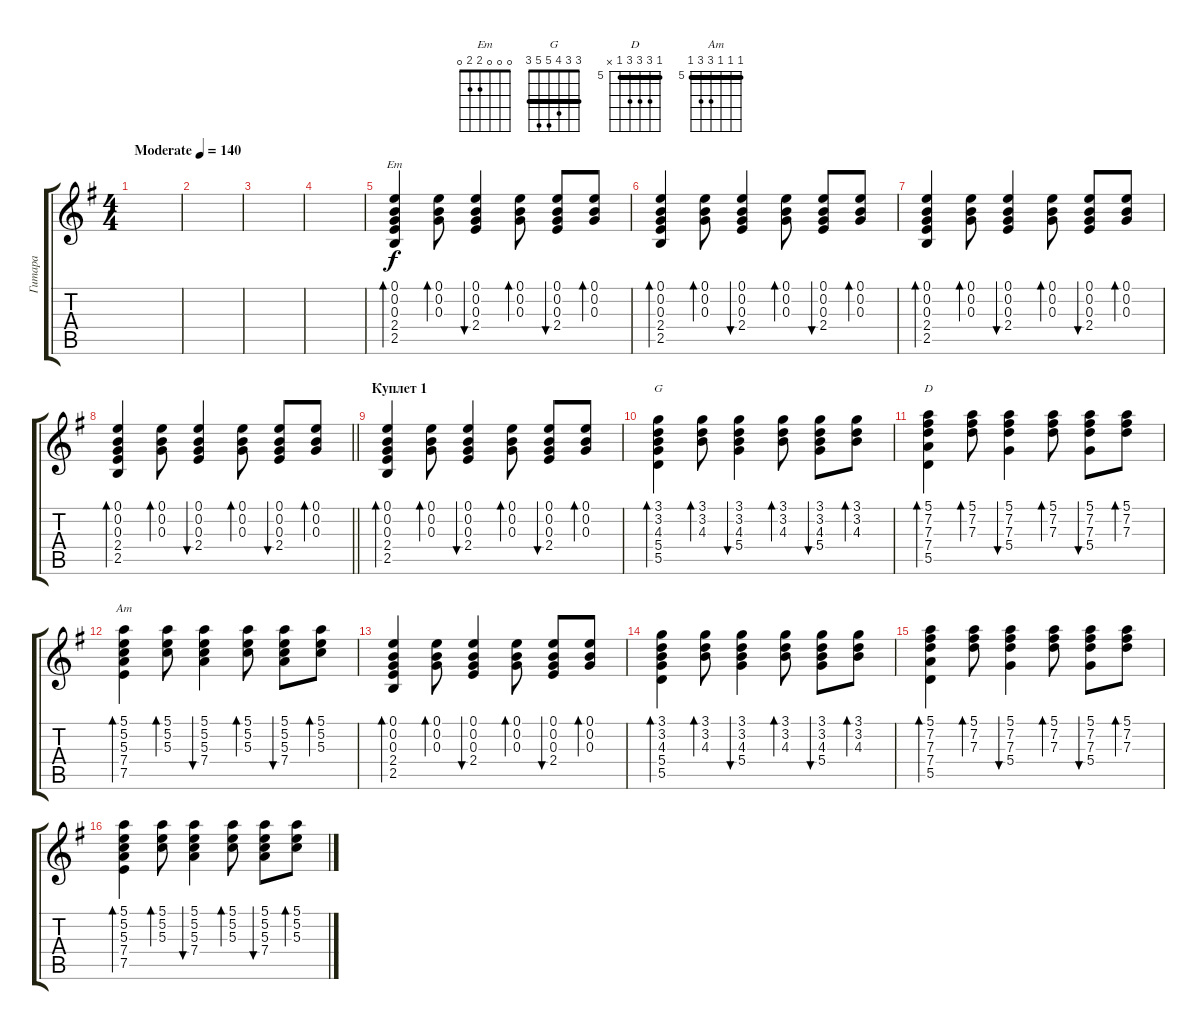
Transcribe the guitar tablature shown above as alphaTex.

\track ("Гитара" "Гитара") {instrument electricguitarclean}
\staff {score tabs}
\tuning (E4 B3 G3 D3 A2 E2) {hide}
\chord ("Em" 0 0 0 2 2 0)
\chord ("G" 3 3 4 5 5 3) {barre 3}
\chord ("D" 5 7 7 7 5 x) {firstfret 5 barre 5}
\chord ("Am" 5 5 5 7 7 5) {firstfret 5 barre 5}
\ts (4 4)
\tempo (140 "Moderate")
\clef g2
\ks g
|
|
|
|
(0.1 0.2 0.3 2.4 2.5).4{bd 120 ch "Em"} (0.1 0.2 0.3).8{bd 120} (0.1 0.2 0.3 2.4).4{bu 60} (0.1 0.2 0.3).8{bd 120} (0.1 0.2 0.3 2.4).8{bu 120} (0.1 0.2 0.3).8{bd 30} |
(0.1 0.2 0.3 2.4 2.5).4{bd 120} (0.1 0.2 0.3).8{bd 120} (0.1 0.2 0.3 2.4).4{bu 60} (0.1 0.2 0.3).8{bd 120} (0.1 0.2 0.3 2.4).8{bu 120} (0.1 0.2 0.3).8{bd 120} |
(0.1 0.2 0.3 2.4 2.5).4{bd 120} (0.1 0.2 0.3).8{bd 120} (0.1 0.2 0.3 2.4).4{bu 60} (0.1 0.2 0.3).8{bd 120} (0.1 0.2 0.3 2.4).8{bu 120} (0.1 0.2 0.3).8{bd 120} |
\barLineRight lightlight
(0.1 0.2 0.3 2.4 2.5).4{bd 120} (0.1 0.2 0.3).8{bd 120} (0.1 0.2 0.3 2.4).4{bu 60} (0.1 0.2 0.3).8{bd 120} (0.1 0.2 0.3 2.4).8{bu 120} (0.1 0.2 0.3).8{bd 120} |
\section ("" "Куплет 1")
(0.1 0.2 0.3 2.4 2.5).4{bd 120} (0.1 0.2 0.3).8{bd 120} (0.1 0.2 0.3 2.4).4{bu 60} (0.1 0.2 0.3).8{bd 120} (0.1 0.2 0.3 2.4).8{bu 120} (0.1 0.2 0.3).8{bd 120} |
(3.1 3.2 4.3 5.4 5.5).4{bd 120 ch "G"} (3.1 3.2 4.3).8{bd 120} (3.1 3.2 4.3 5.4).4{bu 60} (3.1 3.2 4.3).8{bd 120} (3.1 3.2 4.3 5.4).8{bu 120} (3.1 3.2 4.3).8{bd 120} |
(5.1 7.2 7.3 7.4 5.5).4{bd 120 ch "D"} (5.1 7.2 7.3).8{bd 120} (5.1 7.2 7.3 5.4).4{bu 60} (5.1 7.2 7.3).8{bd 120} (5.1 7.2 7.3 5.4).8{bu 120} (5.1 7.2 7.3).8{bd 120} |
(5.1 5.2 5.3 7.4 7.5).4{bd 120 ch "Am"} (5.1 5.2 5.3).8{bd 120} (5.1 5.2 5.3 7.4).4{bu 60} (5.1 5.2 5.3).8{bd 120} (5.1 5.2 5.3 7.4).8{bu 120} (5.1 5.2 5.3).8{bd 120} |
(0.1 0.2 0.3 2.4 2.5).4{bd 120} (0.1 0.2 0.3).8{bd 120} (0.1 0.2 0.3 2.4).4{bu 60} (0.1 0.2 0.3).8{bd 120} (0.1 0.2 0.3 2.4).8{bu 120} (0.1 0.2 0.3).8{bd 120} |
(3.1 3.2 4.3 5.4 5.5).4{bd 120} (3.1 3.2 4.3).8{bd 120} (3.1 3.2 4.3 5.4).4{bu 60} (3.1 3.2 4.3).8{bd 120} (3.1 3.2 4.3 5.4).8{bu 120} (3.1 3.2 4.3).8{bd 120} |
(5.1 7.2 7.3 7.4 5.5).4{bd 120} (5.1 7.2 7.3).8{bd 120} (5.1 7.2 7.3 5.4).4{bu 60} (5.1 7.2 7.3).8{bd 120} (5.1 7.2 7.3 5.4).8{bu 120} (5.1 7.2 7.3).8{bd 120} |
(5.1 5.2 5.3 7.4 7.5).4{bd 120} (5.1 5.2 5.3).8{bd 120} (5.1 5.2 5.3 7.4).4{bu 60} (5.1 5.2 5.3).8{bd 120} (5.1 5.2 5.3 7.4).8{bu 120} (5.1 5.2 5.3).8{bd 120}
